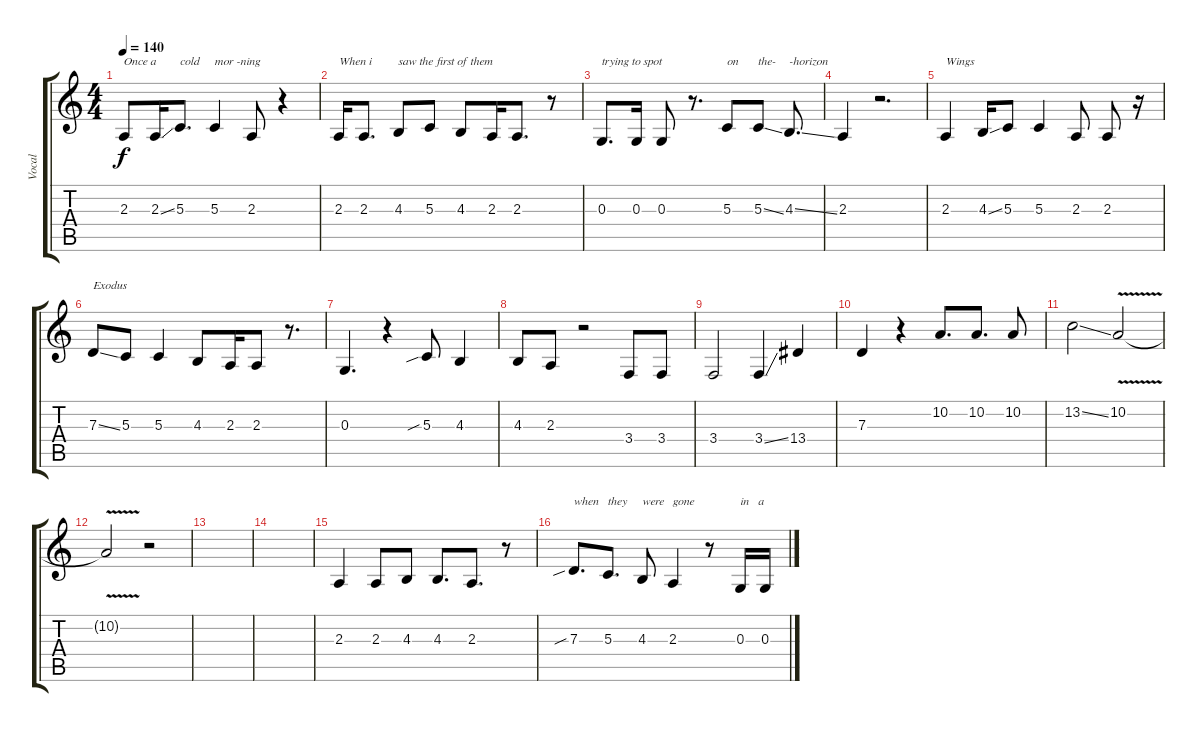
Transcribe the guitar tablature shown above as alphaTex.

\track ("Vocal" "Vocal") {instrument frenchhorn}
\staff {score tabs}
\tuning (E4 B3 G3 D3 A2 E2) {hide}
\ts (4 4)
\tempo 140
\clef g2
\ks c
2.3.8{txt "Once a" dy f} 2.3{ss}.16 5.3.8{d txt "cold"} 5.3.4{txt "mor -ning"} 2.3.8 r.4 |
2.3.16{txt "When i"} 2.3.8{d} 4.3.8{txt "saw the first of them"} 5.3.8 4.3.8 2.3.16 2.3.8{d} r.8 |
0.3.8{d txt "trying to spot"} 0.3.16 0.3.8 r.8{d} 5.3.8{txt "on "} 5.3{ss}.8{txt "the-"} 4.3{ss}.8{d txt "-horizon"} |
2.3.4 r.2{d} |
2.3.4{txt "Wings"} 4.3{ss}.16 5.3.8 5.3.4 2.3.8 2.3.8 r.16 |
7.3{ss}.8{txt "Exodus"} 5.3.8 5.3.4 4.3.8 2.3.16 2.3.8 r.8{d} |
0.3.4{d} r.4 5.3{sib}.8 4.3.4 |
4.3.8 2.3.8 r.2 3.4.8 3.4.8 |
3.4.2 3.4{ss}.4 13.4.4 |
7.3.4 r.4 10.2.8{d} 10.2.8{d} 10.2.8 |
13.2{ss}.2 10.2{v}.2 |
10.2{t}.2 r.2 |
|
|
2.3.4 2.3.8 4.3.8 4.3.8{d} 2.3.8{d} r.8 |
7.3{sib}.8{d txt "when "} 5.3.8{d txt "they"} 4.3.8{txt "were"} 2.3.4{txt "gone"} r.8 0.3.16{txt "in   a"} 0.3.16
